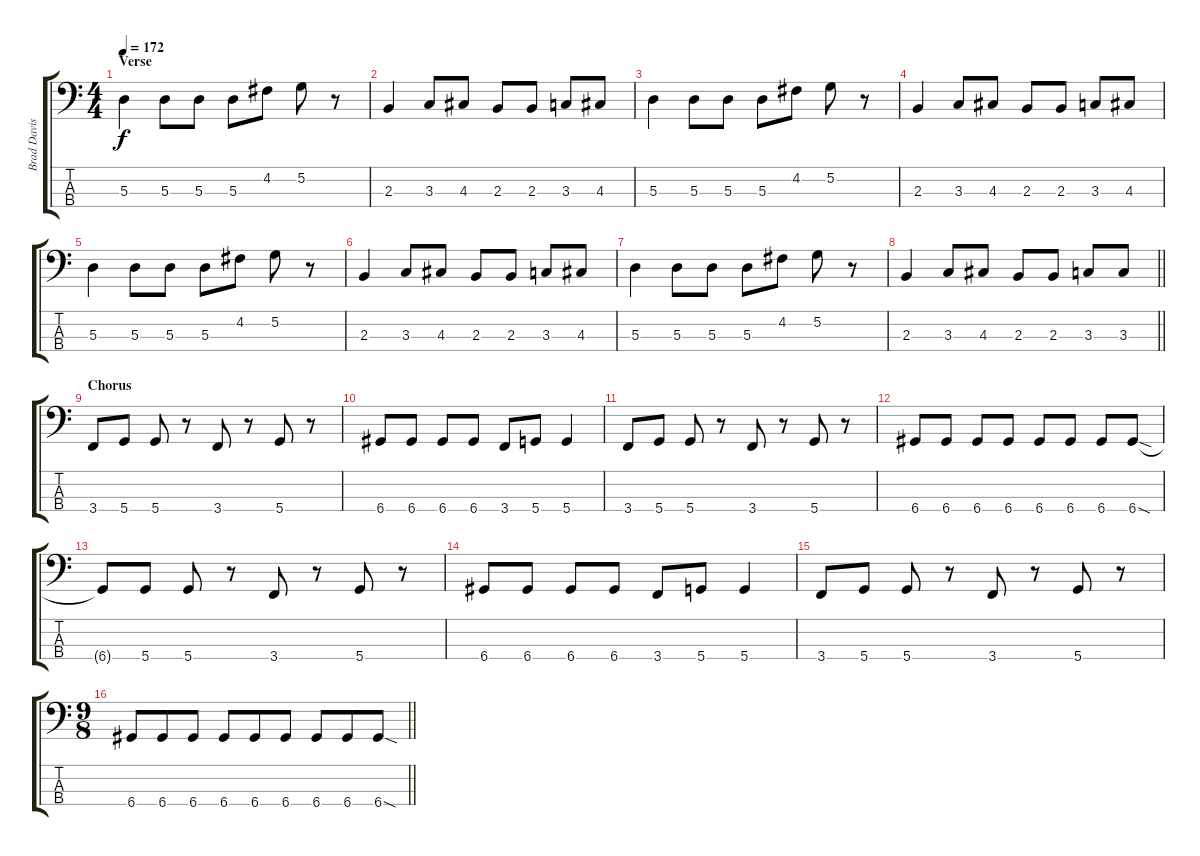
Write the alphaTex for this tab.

\track ("Brad Davis" "Brad Davis") {instrument electricbasspick}
\staff {score tabs}
\tuning (G2 D2 A1 D1) {hide}
\ts (4 4)
\section ("" "Verse")
\tempo 172
\clef f4
\ks c
5.3.4{dy f} 5.3.8 5.3.8 5.3.8 4.2.8 5.2.8 r.8 |
2.3.4 3.3.8 4.3.8 2.3.8 2.3.8 3.3.8 4.3.8 |
5.3.4 5.3.8 5.3.8 5.3.8 4.2.8 5.2.8 r.8 |
2.3.4 3.3.8 4.3.8 2.3.8 2.3.8 3.3.8 4.3.8 |
5.3.4 5.3.8 5.3.8 5.3.8 4.2.8 5.2.8 r.8 |
2.3.4 3.3.8 4.3.8 2.3.8 2.3.8 3.3.8 4.3.8 |
5.3.4 5.3.8 5.3.8 5.3.8 4.2.8 5.2.8 r.8 |
\barLineRight lightlight
2.3.4 3.3.8 4.3.8 2.3.8 2.3.8 3.3.8 3.3.8 |
\section ("" "Chorus")
3.4.8 5.4.8 5.4.8 r.8 3.4.8 r.8 5.4.8 r.8 |
6.4.8 6.4.8 6.4.8 6.4.8 3.4.8 5.4.8 5.4.4 |
3.4.8 5.4.8 5.4.8 r.8 3.4.8 r.8 5.4.8 r.8 |
6.4.8 6.4.8 6.4.8 6.4.8 6.4.8 6.4.8 6.4.8 6.4{sod}.8 |
6.4{t}.8 5.4.8 5.4.8 r.8 3.4.8 r.8 5.4.8 r.8 |
6.4.8 6.4.8 6.4.8 6.4.8 3.4.8 5.4.8 5.4.4 |
3.4.8 5.4.8 5.4.8 r.8 3.4.8 r.8 5.4.8 r.8 |
\ts (9 8)
\barLineRight lightlight
6.4.8 6.4.8 6.4.8 6.4.8 6.4.8 6.4.8 6.4.8 6.4.8 6.4{sod}.8
